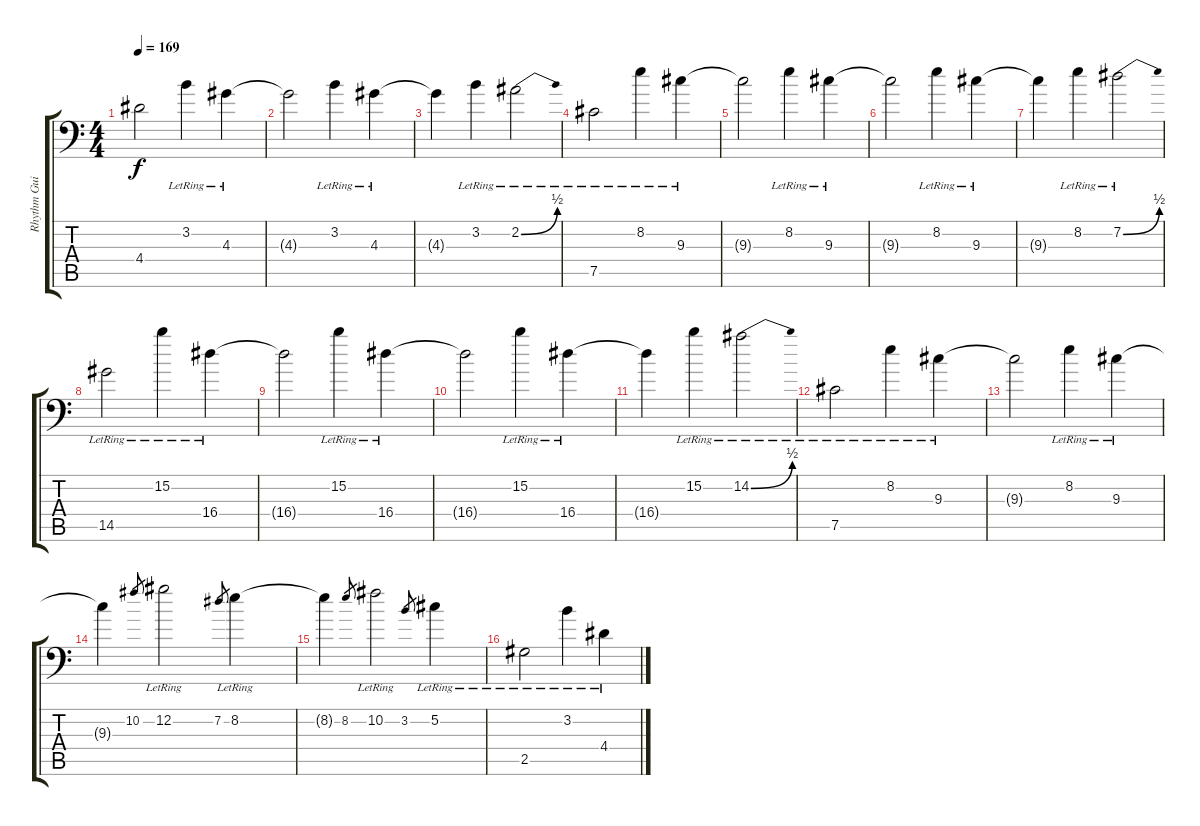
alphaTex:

\track ("Rhythm Guitar 3" "Rhythm Gui") {instrument electricguitarjazz}
\staff {score tabs}
\tuning (Db4 Ab3 E3 B2 Gb2 Ab1) {hide}
\ts (4 4)
\tempo 169
\clef f4
\ks c
4.4{t}.2{dy f} 3.2{lr}.4 4.3{lr}.4 |
4.3{t}.2 3.2{lr}.4 4.3{lr}.4 |
4.3{t}.4 3.2{lr}.4 2.2{be (bend 0 0 60 2) lr}.2 |
7.5{lr}.2 8.2{lr}.4 9.3{lr}.4 |
9.3{t}.2 8.2{lr}.4 9.3{lr}.4 |
9.3{t}.2 8.2{lr}.4 9.3{lr}.4 |
9.3{t}.4 8.2{lr}.4 7.2{be (bend 0 0 60 2) lr}.2 |
14.5{lr}.2 15.2{lr}.4 16.4{lr}.4 |
16.4{t}.2 15.2{lr}.4 16.4{lr}.4 |
16.4{t}.2 15.2{lr}.4 16.4{lr}.4 |
16.4{t}.4 15.2{lr}.4 14.2{be (bend 0 0 60 2) lr}.2 |
7.5{lr}.2 8.2{lr}.4 9.3{lr}.4 |
9.3{t}.2 8.2{lr}.4 9.3{lr}.4 |
9.3{t}.4 10.2.8{gr} 12.2{lr}.2 7.2.8{gr} 8.2{lr}.4 |
8.2{t}.4 8.2.8{gr} 10.2{lr}.2 3.2.8{gr} 5.2{lr}.4 |
2.5{lr}.2 3.2{lr}.4 4.4{lr}.4
